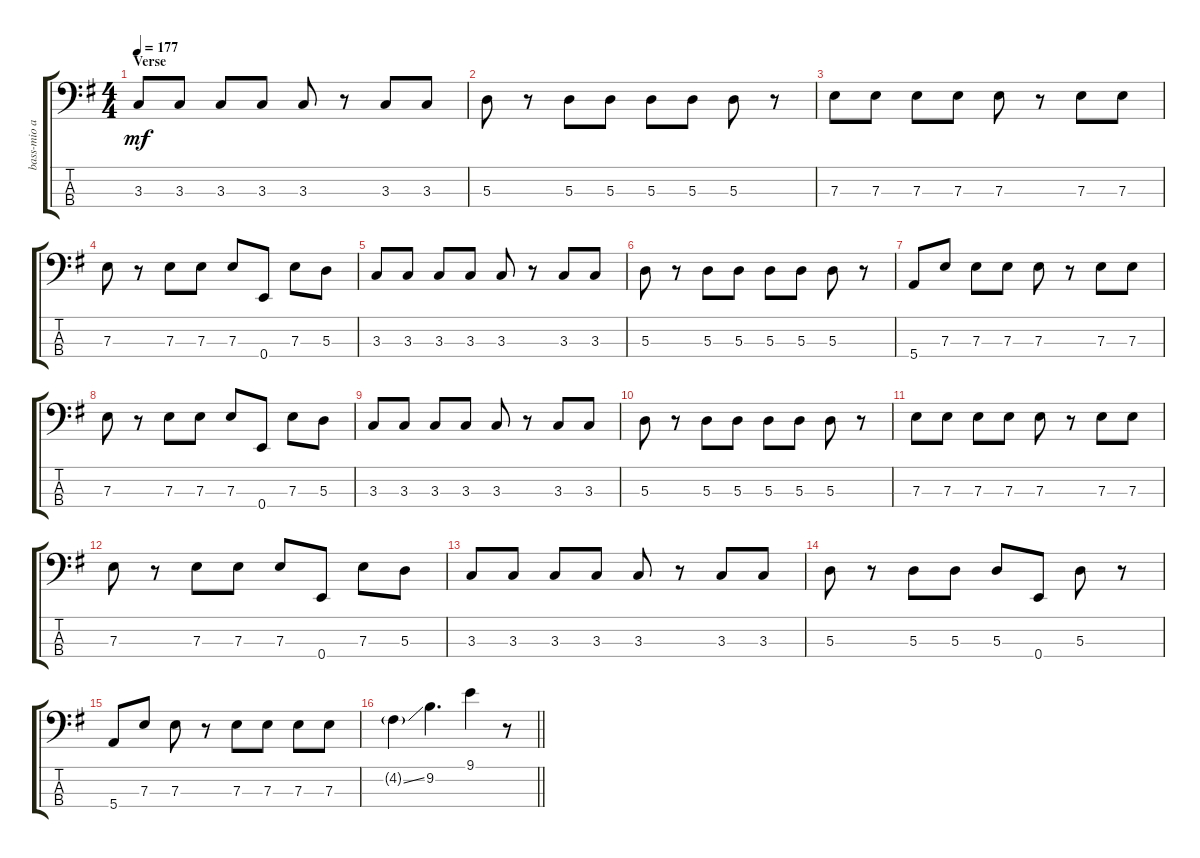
\track ("bass-mio akiyama" "bass-mio a") {instrument electricbassfinger}
\staff {score tabs}
\tuning (G2 D2 A1 E1) {hide}
\ts (4 4)
\section ("" "Verse")
\tempo 177
\clef f4
\ks eminor
3.3.8{dy mf} 3.3.8 3.3.8 3.3.8 3.3.8 r.8 3.3.8 3.3.8 |
5.3.8 r.8 5.3.8 5.3.8 5.3.8 5.3.8 5.3.8 r.8 |
7.3.8 7.3.8 7.3.8 7.3.8 7.3.8 r.8 7.3.8 7.3.8 |
7.3.8 r.8 7.3.8 7.3.8 7.3.8 0.4.8 7.3.8 5.3.8 |
3.3.8 3.3.8 3.3.8 3.3.8 3.3.8 r.8 3.3.8 3.3.8 |
5.3.8 r.8 5.3.8 5.3.8 5.3.8 5.3.8 5.3.8 r.8 |
5.4.8 7.3.8 7.3.8 7.3.8 7.3.8 r.8 7.3.8 7.3.8 |
7.3.8 r.8 7.3.8 7.3.8 7.3.8 0.4.8 7.3.8 5.3.8 |
3.3.8 3.3.8 3.3.8 3.3.8 3.3.8 r.8 3.3.8 3.3.8 |
5.3.8 r.8 5.3.8 5.3.8 5.3.8 5.3.8 5.3.8 r.8 |
7.3.8 7.3.8 7.3.8 7.3.8 7.3.8 r.8 7.3.8 7.3.8 |
7.3.8 r.8 7.3.8 7.3.8 7.3.8 0.4.8 7.3.8 5.3.8 |
3.3.8 3.3.8 3.3.8 3.3.8 3.3.8 r.8 3.3.8 3.3.8 |
5.3.8 r.8 5.3.8 5.3.8 5.3.8 0.4.8 5.3.8 r.8 |
5.4.8 7.3.8 7.3.8 r.8 7.3.8 7.3.8 7.3.8 7.3.8 |
\barLineRight lightlight
4.2{ss g}.4 9.2.4{d} 9.1.4 r.8
